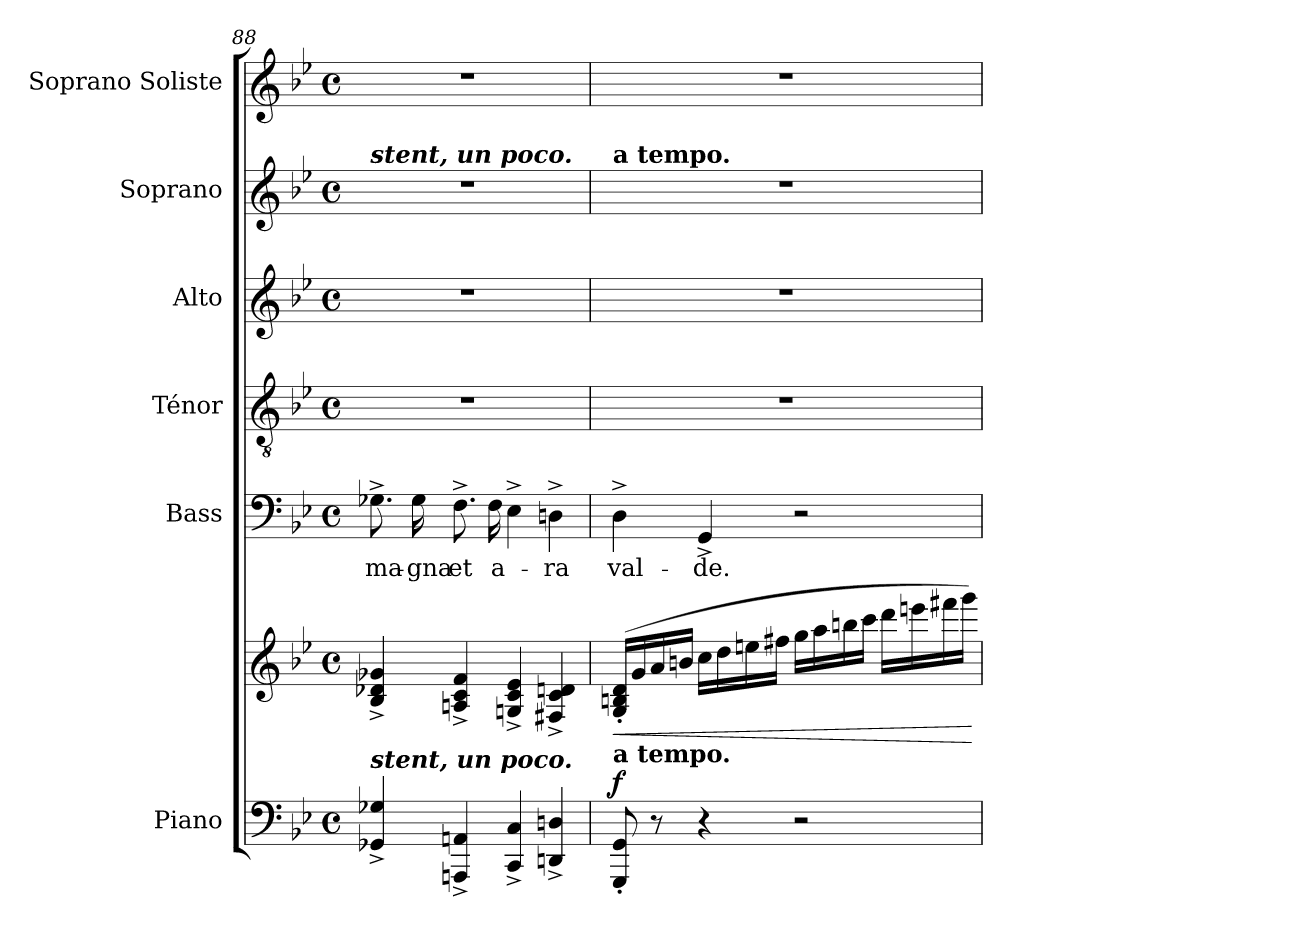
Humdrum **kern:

**kern	**kern	**dynam	**kern	**text	**kern	**kern	**kern	**kern
*part6	*part6	*part6	*part5	*part5	*part4	*part3	*part2	*part1
*staff7	*staff6	*staff6/7	*staff5	*staff5	*staff4	*staff3	*staff2	*staff1
*I"Piano	*	*	*I"Bass	*	*I"Ténor	*I"Alto	*I"Soprano	*I"Soprano Soliste
*I'Pno.	*	*	*I'B.	*	*I'T.	*I'A.	*I'S.	*
!!LO:LB:g=z
*clefF4	*clefG2	*	*clefF4	*	*clefGv2	*clefG2	*clefG2	*clefG2
*k[b-e-]	*k[b-e-]	*	*k[b-e-]	*	*k[b-e-]	*k[b-e-]	*k[b-e-]	*k[b-e-]
*M4/4	*M4/4	*	*M4/4	*	*M4/4	*M4/4	*M4/4	*M4/4
*met(c)	*met(c)	*	*met(c)	*	*met(c)	*met(c)	*met(c)	*met(c)
=88	=88	=88	=88	=88	=88	=88	=88	=88
!	!	!	!	!	!	!	!LO:TX:a:Bi:t=stent, un poco.	!
!LO:TX:a:Bi:t=stent, un poco.	!	!	!	!	!	!	!	!
4GG-X/^ 4G-X/^	4B-/^ 4d-X/^ 4g-X/^	.	8.G-X^\	ma-	1r	1r	1r	1r
.	.	.	16G-\	-gna	.	.	.	.
4AAAn/^ 4AAn/^	4An/^ 4c/^ 4f/^	.	8.F^\	et	.	.	.	.
.	.	.	16F\	a-	.	.	.	.
4CC/^ 4C/^	4Gn/^ 4c/^ 4e-/^	.	4E-^\	.	.	.	.	.
4DDn/^ 4Dn/^	4F#X/^ 4c/^ 4dn/^	.	4Dn^\	-ra	.	.	.	.
=89	=89	=89	=89	=89	=89	=89	=89	=89
!	!	!	!	!	!	!	!LO:TX:a:B:t=a tempo.	!
!LO:TX:a:B:t=a tempo.	!	!	!	!	!	!	!	!
!	!	!LO:HP:b	!	!	!	!	!	!
!	!	!LO:DY:n=1:a=2	!	!	!	!	!	!
8GGG/' 8GG/'	(16G/' 16Bn/' 16d/'LL	< f	4D^\	val-	1r	1r	1r	1r
.	16g/	.	.	.	.	.	.	.
8r	16a/	.	.	.	.	.	.	.
.	16bn/JJ	.	.	.	.	.	.	.
4r	16cc\LL	.	4GG^/	-de.	.	.	.	.
.	16dd\	.	.	.	.	.	.	.
.	16een\	.	.	.	.	.	.	.
.	16ff#X\JJ	.	.	.	.	.	.	.
2r	16gg\LL	.	2r	.	.	.	.	.
.	16aa\	.	.	.	.	.	.	.
.	16bbn\	.	.	.	.	.	.	.
.	16ccc\JJ	.	.	.	.	.	.	.
.	16ddd\LL	.	.	.	.	.	.	.
.	16eeen\	.	.	.	.	.	.	.
.	16fff#X\	.	.	.	.	.	.	.
.	16ggg\JJ)	.	.	.	.	.	.	.
.	.	[	.	.	.	.	.	.
=	=	=	=	=	=	=	=	=
*-	*-	*-	*-	*-	*-	*-	*-	*-
